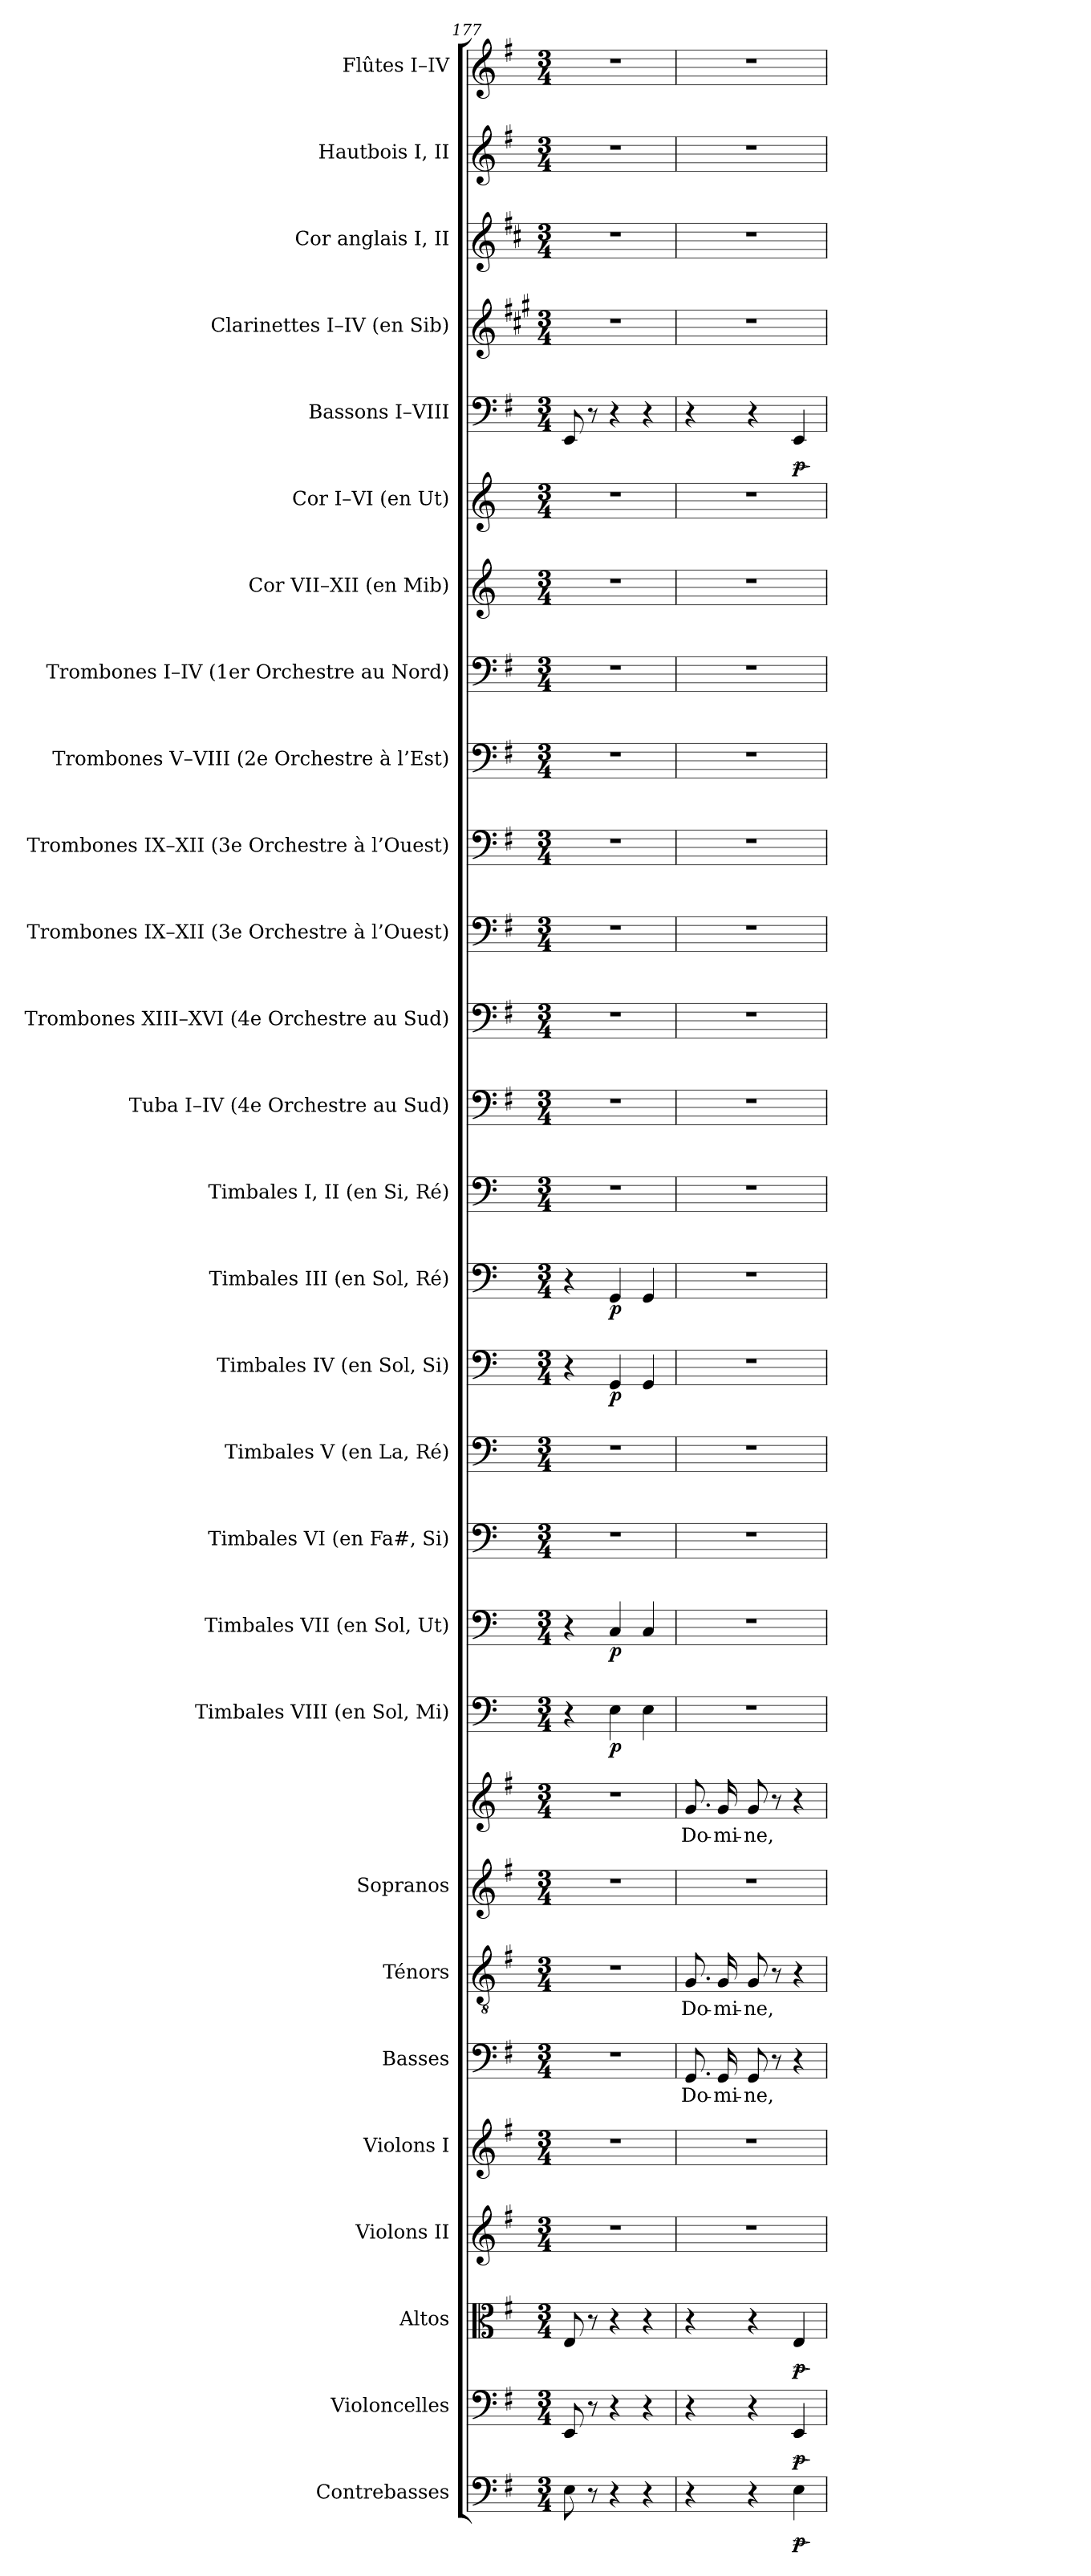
**kern	**dynam	**kern	**dynam	**kern	**dynam	**kern	**kern	**kern	**text	**kern	**text	**kern	**kern	**text	**kern	**dynam	**kern	**dynam	**kern	**kern	**kern	**dynam	**kern	**dynam	**kern	**kern	**kern	**kern	**kern	**kern	**kern	**kern	**kern	**kern	**dynam	**kern	**kern	**kern	**kern
*part28	*part28	*part27	*part27	*part26	*part26	*part25	*part24	*part23	*part23	*part22	*part22	*part21	*part21	*part21	*part20	*part20	*part19	*part19	*part18	*part17	*part16	*part16	*part15	*part15	*part14	*part13	*part12	*part11	*part10	*part9	*part8	*part7	*part6	*part5	*part5	*part4	*part3	*part2	*part1
*staff29	*staff29	*staff28	*staff28	*staff27	*staff27	*staff26	*staff25	*staff24	*staff24	*staff23	*staff23	*staff22	*staff21	*staff21	*staff20	*staff20	*staff19	*staff19	*staff18	*staff17	*staff16	*staff16	*staff15	*staff15	*staff14	*staff13	*staff12	*staff11	*staff10	*staff9	*staff8	*staff7	*staff6	*staff5	*staff5	*staff4	*staff3	*staff2	*staff1
*I"Contrebasses	*	*I"Violoncelles	*	*I"Altos	*	*I"Violons II	*I"Violons I	*I"Basses	*	*I"Ténors	*	*I"Sopranos	*	*	*I"Timbales VIII (en Sol, Mi)	*	*I"Timbales VII (en Sol, Ut)	*	*I"Timbales VI (en Fa#, Si)	*I"Timbales V (en La, Ré)	*I"Timbales IV (en Sol, Si)	*	*I"Timbales III (en Sol, Ré)	*	*I"Timbales I, II (en Si, Ré)	*I"Tuba I–IV (4e Orchestre au Sud)	*I"Trombones XIII–XVI (4e Orchestre au Sud)	*I"Trombones IX–XII (3e Orchestre à l’Ouest)	*I"Trombones IX–XII (3e Orchestre à l’Ouest)	*I"Trombones V–VIII (2e Orchestre à l’Est)	*I"Trombones I–IV (1er Orchestre au Nord)	*I"Cor VII–XII (en Mib)	*I"Cor I–VI (en Ut)	*I"Bassons I–VIII	*	*I"Clarinettes I–IV (en Sib)	*I"Cor anglais I, II	*I"Hautbois I, II	*I"Flûtes I–IV
*I'Cb.	*	*I'Vlles	*	*I'Altos	*	*I'Vns II	*I'Vns I	*I'Basses	*	*I'Tén.	*	*I'Sopr.	*	*	*I'VIII	*	*I'VII	*	*I'VI	*I'Timb.  V	*I'IV	*	*I'III	*	*I'I, II	*I'Tb.	*I'4e Orchestre	*	*I'Trb.  3e Orchestre	*I'2e Orchestre	*I'1er Orchestre	*I'Cor (Mib)	*I'Cor (Ut)	*I'Bns	*	*I'Cl. (Sib)	*I'C. a.	*I'Hb.	*I'Fl.
!!LO:PB:g=z
*clefF4	*	*clefF4	*	*clefC3	*	*clefG2	*clefG2	*clefF4	*	*clefGv2	*	*clefG2	*clefG2	*	*clefF4	*	*clefF4	*	*clefF4	*clefF4	*clefF4	*	*clefF4	*	*clefF4	*clefF4	*clefF4	*clefF4	*clefF4	*clefF4	*clefF4	*clefG2	*clefG2	*clefF4	*	*clefG2	*clefG2	*clefG2	*clefG2
*ITrd7c12	*	*	*	*	*	*	*	*	*	*ITrd7c12	*	*	*	*	*	*	*	*	*	*	*	*	*	*	*	*	*	*	*	*	*	*ITrd5c9	*ITrd7c12	*	*	*ITrd1c2	*ITrd4c7	*	*
*k[f#]	*	*k[f#]	*	*k[f#]	*	*k[f#]	*k[f#]	*k[f#]	*	*k[f#]	*	*k[f#]	*k[f#]	*	*k[]	*	*k[]	*	*k[]	*k[]	*k[]	*	*k[]	*	*k[]	*k[f#]	*k[f#]	*k[f#]	*k[f#]	*k[f#]	*k[f#]	*k[b-e-a-]	*k[]	*k[f#]	*	*k[f#]	*k[f#]	*k[f#]	*k[f#]
*G:	*	*G:	*	*G:	*	*G:	*G:	*G:	*	*G:	*	*G:	*G:	*	*C:	*	*C:	*	*C:	*C:	*C:	*	*C:	*	*C:	*G:	*G:	*G:	*G:	*G:	*G:	*E-:	*C:	*G:	*	*G:	*G:	*G:	*G:
*M3/4	*	*M3/4	*	*M3/4	*	*M3/4	*M3/4	*M3/4	*	*M3/4	*	*M3/4	*M3/4	*	*M3/4	*	*M3/4	*	*M3/4	*M3/4	*M3/4	*	*M3/4	*	*M3/4	*M3/4	*M3/4	*M3/4	*M3/4	*M3/4	*M3/4	*M3/4	*M3/4	*M3/4	*	*M3/4	*M3/4	*M3/4	*M3/4
=177	=177	=177	=177	=177	=177	=177	=177	=177	=177	=177	=177	=177	=177	=177	=177	=177	=177	=177	=177	=177	=177	=177	=177	=177	=177	=177	=177	=177	=177	=177	=177	=177	=177	=177	=177	=177	=177	=177	=177
!	!	!	!	!	!	!LO:N:vis=1	!LO:N:vis=1	!LO:N:vis=1	!	!LO:N:vis=1	!	!LO:N:vis=1	!LO:N:vis=1	!	!	!	!	!	!LO:N:vis=1	!LO:N:vis=1	!	!	!	!	!LO:N:vis=1	!LO:N:vis=1	!LO:N:vis=1	!LO:N:vis=1	!LO:N:vis=1	!LO:N:vis=1	!LO:N:vis=1	!LO:N:vis=1	!LO:N:vis=1	!	!	!LO:N:vis=1	!LO:N:vis=1	!LO:N:vis=1	!LO:N:vis=1
8EEi\	.	8EEi/	.	8Ei/	.	2.r	2.r	2.r	.	2.r	.	2.r	2.r	.	4r	.	4r	.	2.r	2.r	4r	.	4r	.	2.r	2.r	2.r	2.r	2.r	2.r	2.r	2.r	2.r	8EEi/	.	2.r	2.r	2.r	2.r
8r	.	8r	.	8r	.	.	.	.	.	.	.	.	.	.	.	.	.	.	.	.	.	.	.	.	.	.	.	.	.	.	.	.	.	8r	.	.	.	.	.
4r	.	4r	.	4r	.	.	.	.	.	.	.	.	.	.	4Ei\	p	4Ci/	p	.	.	4GGi/	p	4GGi/	p	.	.	.	.	.	.	.	.	.	4r	.	.	.	.	.
4r	.	4r	.	4r	.	.	.	.	.	.	.	.	.	.	4Ei\	.	4Ci/	.	.	.	4GGi/	.	4GGi/	.	.	.	.	.	.	.	.	.	.	4r	.	.	.	.	.
=178	=178	=178	=178	=178	=178	=178	=178	=178	=178	=178	=178	=178	=178	=178	=178	=178	=178	=178	=178	=178	=178	=178	=178	=178	=178	=178	=178	=178	=178	=178	=178	=178	=178	=178	=178	=178	=178	=178	=178
!	!	!	!	!	!	!LO:N:vis=1	!LO:N:vis=1	!	!	!	!	!	!	!	!	!	!	!	!	!	!	!	!	!	!	!	!	!	!	!	!	!	!	!	!	!	!	!	!
!	!	!	!	!	!	!	!	!	!LO:LY:b:color=#000000	!	!	!	!	!	!	!	!	!	!	!	!	!	!	!	!	!	!	!	!	!	!	!	!	!	!	!	!	!	!
!	!	!	!	!	!	!	!	!	!	!	!LO:LY:b:color=#000000	!LO:N:vis=1	!	!	!	!	!	!	!	!	!	!	!	!	!	!	!	!	!	!	!	!	!	!	!	!	!	!	!
!	!	!	!	!	!	!	!	!	!	!	!	!	!	!LO:LY:b:color=#000000	!LO:N:vis=1	!	!LO:N:vis=1	!	!LO:N:vis=1	!LO:N:vis=1	!LO:N:vis=1	!	!LO:N:vis=1	!	!LO:N:vis=1	!LO:N:vis=1	!LO:N:vis=1	!LO:N:vis=1	!LO:N:vis=1	!LO:N:vis=1	!LO:N:vis=1	!LO:N:vis=1	!LO:N:vis=1	!	!	!LO:N:vis=1	!LO:N:vis=1	!LO:N:vis=1	!LO:N:vis=1
4r	.	4r	.	4r	.	2.r	2.r	8.GGi/	Do-	8.GGi/	Do-	2.r	8.gi/	Do-	2.r	.	2.r	.	2.r	2.r	2.r	.	2.r	.	2.r	2.r	2.r	2.r	2.r	2.r	2.r	2.r	2.r	4r	.	2.r	2.r	2.r	2.r
!	!	!	!	!	!	!	!	!	!LO:LY:b:color=#000000	!	!	!	!	!	!	!	!	!	!	!	!	!	!	!	!	!	!	!	!	!	!	!	!	!	!	!	!	!	!
!	!	!	!	!	!	!	!	!	!	!	!LO:LY:b:color=#000000	!	!	!	!	!	!	!	!	!	!	!	!	!	!	!	!	!	!	!	!	!	!	!	!	!	!	!	!
!	!	!	!	!	!	!	!	!	!	!	!	!	!	!LO:LY:b:color=#000000	!	!	!	!	!	!	!	!	!	!	!	!	!	!	!	!	!	!	!	!	!	!	!	!	!
.	.	.	.	.	.	.	.	16GGi/	-mi-	16GGi/	-mi-	.	16gi/	-mi-	.	.	.	.	.	.	.	.	.	.	.	.	.	.	.	.	.	.	.	.	.	.	.	.	.
!	!	!	!	!	!	!	!	!	!LO:LY:b:color=#000000	!	!	!	!	!	!	!	!	!	!	!	!	!	!	!	!	!	!	!	!	!	!	!	!	!	!	!	!	!	!
!	!	!	!	!	!	!	!	!	!	!	!LO:LY:b:color=#000000	!	!	!	!	!	!	!	!	!	!	!	!	!	!	!	!	!	!	!	!	!	!	!	!	!	!	!	!
!	!	!	!	!	!	!	!	!	!	!	!	!	!	!LO:LY:b:color=#000000	!	!	!	!	!	!	!	!	!	!	!	!	!	!	!	!	!	!	!	!	!	!	!	!	!
4r	.	4r	.	4r	.	.	.	8GGi/	-ne,	8GGi/	-ne,	.	8gi/	-ne,	.	.	.	.	.	.	.	.	.	.	.	.	.	.	.	.	.	.	.	4r	.	.	.	.	.
.	.	.	.	.	.	.	.	8r	.	8r	.	.	8r	.	.	.	.	.	.	.	.	.	.	.	.	.	.	.	.	.	.	.	.	.	.	.	.	.	.
!	!LO:HP:b	!	!LO:HP:b	!	!LO:HP:b	!	!	!	!	!	!	!	!	!	!	!	!	!	!	!	!	!	!	!	!	!	!	!	!	!	!	!	!	!	!LO:HP:b	!	!	!	!
4EEi\	> p	4EEi/	> p	4Ei/	> p	.	.	4r	.	4r	.	.	4r	.	.	.	.	.	.	.	.	.	.	.	.	.	.	.	.	.	.	.	.	4EEi/	> p	.	.	.	.
.	]	.	]	.	]	.	.	.	.	.	.	.	.	.	.	.	.	.	.	.	.	.	.	.	.	.	.	.	.	.	.	.	.	.	]	.	.	.	.
=	=	=	=	=	=	=	=	=	=	=	=	=	=	=	=	=	=	=	=	=	=	=	=	=	=	=	=	=	=	=	=	=	=	=	=	=	=	=	=
*-	*-	*-	*-	*-	*-	*-	*-	*-	*-	*-	*-	*-	*-	*-	*-	*-	*-	*-	*-	*-	*-	*-	*-	*-	*-	*-	*-	*-	*-	*-	*-	*-	*-	*-	*-	*-	*-	*-	*-
